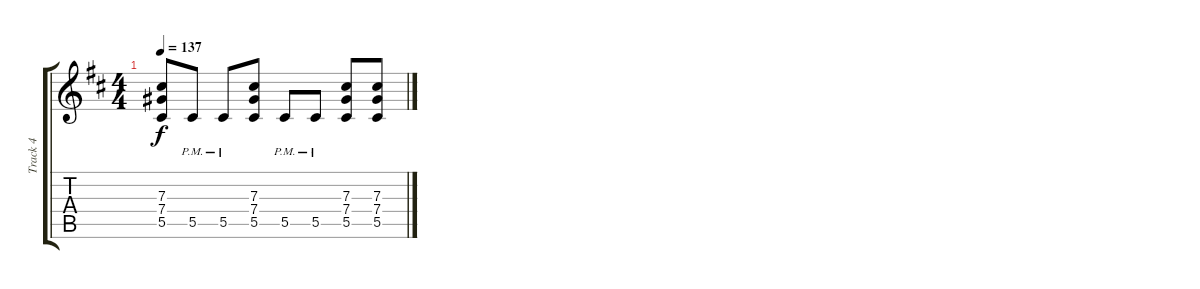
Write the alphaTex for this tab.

\track ("Track 4" "Track 4") {instrument overdrivenguitar}
\staff {score tabs}
\tuning (Eb4 Bb3 Gb3 Db3 Ab2 Eb2) {hide}
\ts (4 4)
\tempo 137
\clef g2
\ks d
(7.3 7.4 5.5).8{dy f} 5.5{pm}.8 5.5{pm}.8 (7.3 7.4 5.5).8 5.5{pm}.8 5.5{pm}.8 (7.3 7.4 5.5).8 (7.3 7.4 5.5).8
